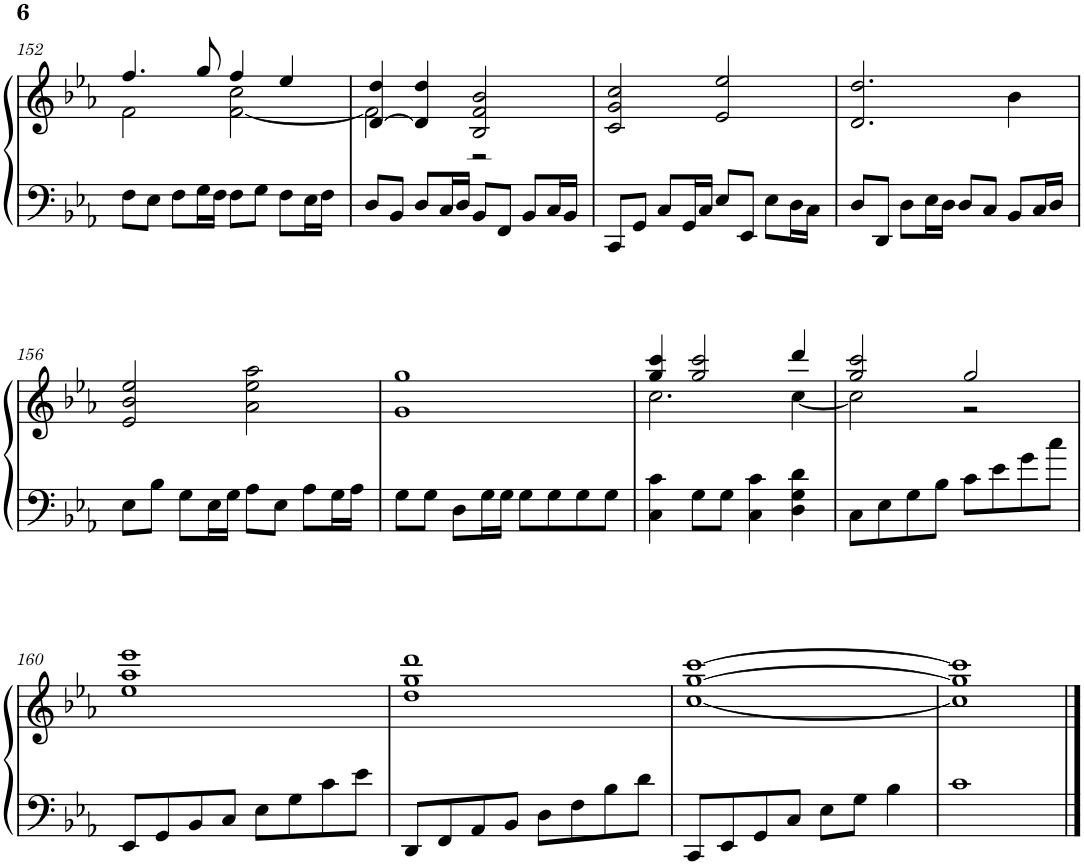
**kern	**kern
*part1	*part1
*staff2	*staff1
*I"钢琴, Right	*
!!LO:PB:g=z
*clefF4	*clefG2
*k[b-e-a-]	*k[b-e-a-]
*M4/4	*M4/4
=152	=152
*	*^
8F\L	4.ff/	2f\
8E-\J	.	.
8F\L	.	.
16G\L	8gg/	.
16F\JJ	.	.
8F\L	4ff/	[2f\ 2cc\
8G\J	.	.
8F\L	4ee-/	.
16E-\L	.	.
16F\JJ	.	.
=153	=153	=153
8D/L	[4d/ 4dd/	2f\]
8BB-/J	.	.
8D/L	4d/] 4dd/	.
16C/L	.	.
16D/JJ	.	.
8BB-/L	2B-/ 2f/ 2b-/	2r
8FF/J	.	.
8BB-/L	.	.
16C/L	.	.
16BB-/JJ	.	.
*	*v	*v
=154	=154
8CC/L	2c/ 2g/ 2cc/
8GG/J	.
8C/L	.
16GG/L	.
16C/JJ	.
8E-/L	2e-/ 2ee-/
8EE-/J	.
8E-\L	.
16D\L	.
16C\JJ	.
=155	=155
8D/L	2.d/ 2.dd/
8DD/J	.
8D\L	.
16E-\L	.
16D\JJ	.
8D/L	.
8C/J	.
8BB-/L	4b-\
16C/L	.
16D/JJ	.
!!LO:LB:g=z
=156	=156
8E-\L	2e-/ 2b-/ 2ee-/
8B-\J	.
8G\L	.
16E-\L	.
16G\JJ	.
8A-\L	2a-\ 2ee-\ 2aa-\
8E-\J	.
8A-\L	.
16G\L	.
16A-\JJ	.
=157	=157
8G\L	1g 1gg
8G\J	.
8D\L	.
16G\L	.
16G\JJ	.
8G\L	.
8G\	.
8G\	.
8G\J	.
=158	=158
*	*^
4C\ 4c\	4gg/ 4ccc/	2.cc\
8G\L	2gg/ 2ccc/	.
8G\J	.	.
4C\ 4c\	.	.
4D\ 4G\ 4d\	4ddd/	[4cc\
=159	=159	=159
8C\L	2gg/ 2ccc/	2cc\]
8E-\	.	.
8G\	.	.
8B-\J	.	.
8c\L	2gg/	2r
8e-\	.	.
8g\	.	.
8cc\J	.	.
*	*v	*v
!!LO:LB:g=z
=160	=160
8EE-/L	1ee- 1aa- 1eee-
8GG/	.
8BB-/	.
8C/J	.
8E-\L	.
8G\	.
8c\	.
8e-\J	.
=161	=161
8DD/L	1dd 1gg 1ddd
8FF/	.
8AA-/	.
8BB-/J	.
8D\L	.
8F\	.
8B-\	.
8d\J	.
=162	=162
8CC/L	[1cc [1gg [1ccc
8EE-/	.
8GG/	.
8C/J	.
8E-\L	.
8G\J	.
4B-\	.
=163	=163
1c	1cc] 1gg] 1ccc]
==	==
*-	*-
